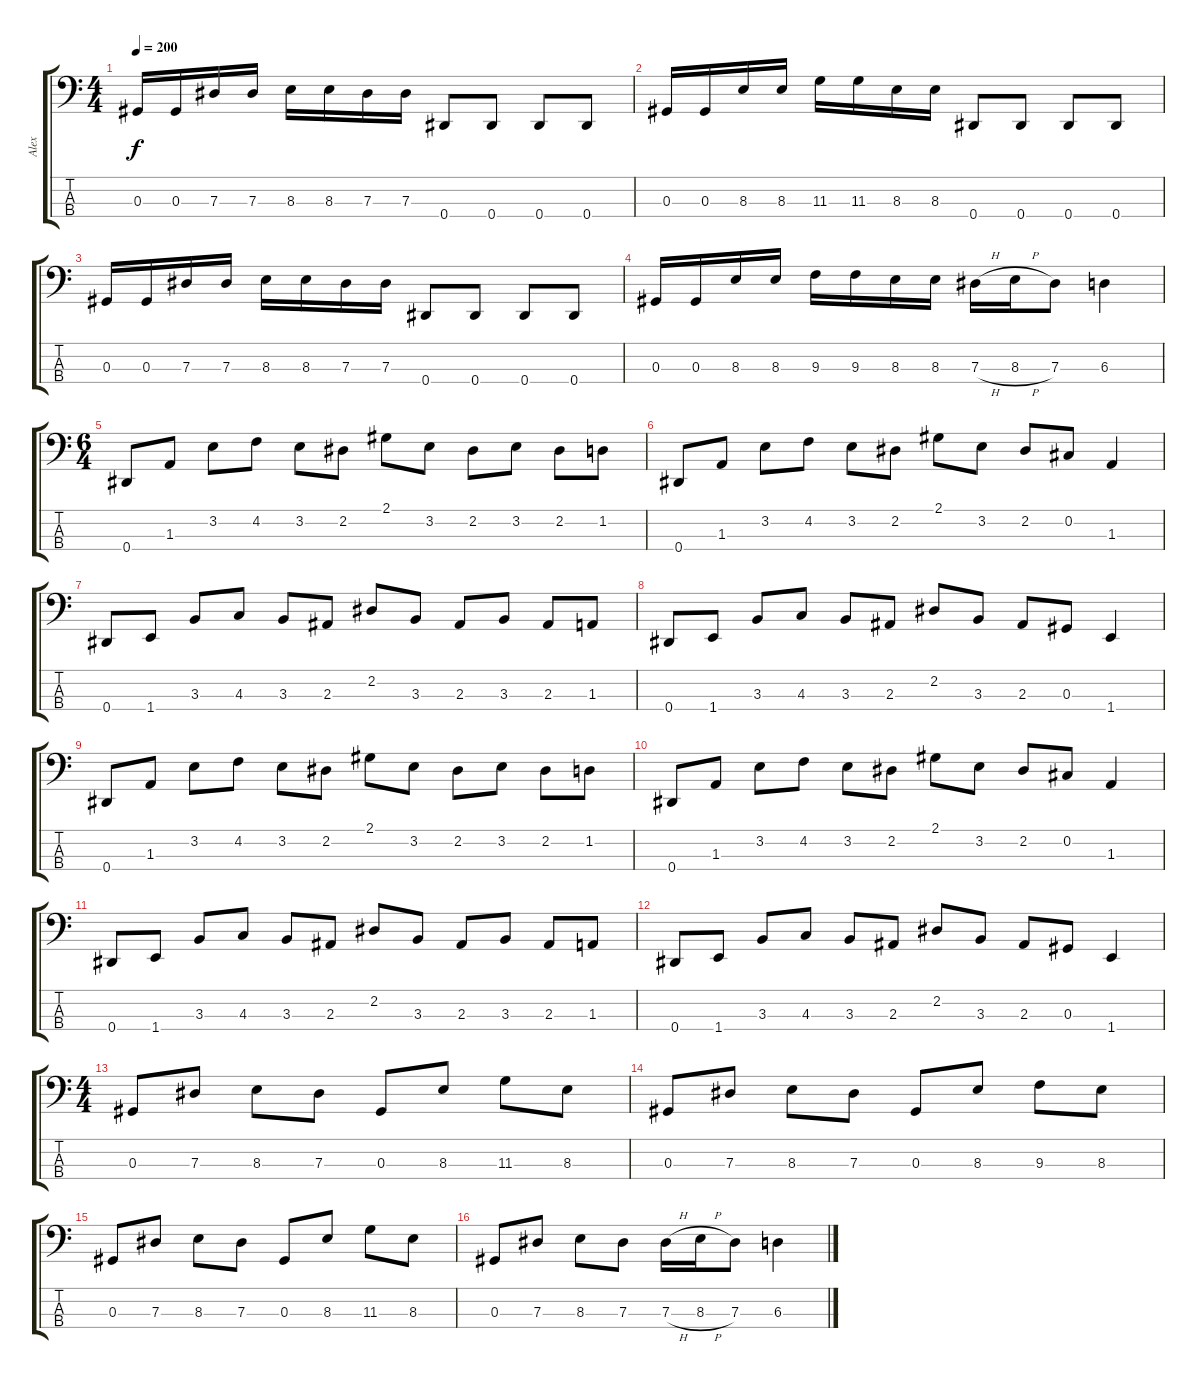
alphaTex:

\track ("Alex" "Alex") {instrument electricbasspick}
\staff {score tabs}
\tuning (Gb2 Db2 Ab1 Eb1) {hide}
\ts (4 4)
\tempo 200
\clef f4
\ks c
0.3.16{dy f} 0.3.16 7.3.16 7.3.16 8.3.16 8.3.16 7.3.16 7.3.16 0.4.8 0.4.8 0.4.8 0.4.8 |
0.3.16 0.3.16 8.3.16 8.3.16 11.3.16 11.3.16 8.3.16 8.3.16 0.4.8 0.4.8 0.4.8 0.4.8 |
0.3.16 0.3.16 7.3.16 7.3.16 8.3.16 8.3.16 7.3.16 7.3.16 0.4.8 0.4.8 0.4.8 0.4.8 |
0.3.16 0.3.16 8.3.16 8.3.16 9.3.16 9.3.16 8.3.16 8.3.16 7.3{h}.16 8.3{h}.16 7.3.8 6.3.4 |
\ts (6 4)
0.4.8 1.3.8 3.2.8 4.2.8 3.2.8 2.2.8 2.1.8 3.2.8 2.2.8 3.2.8 2.2.8 1.2.8 |
0.4.8 1.3.8 3.2.8 4.2.8 3.2.8 2.2.8 2.1.8 3.2.8 2.2.8 0.2.8 1.3.4 |
0.4.8 1.4.8 3.3.8 4.3.8 3.3.8 2.3.8 2.2.8 3.3.8 2.3.8 3.3.8 2.3.8 1.3.8 |
0.4.8 1.4.8 3.3.8 4.3.8 3.3.8 2.3.8 2.2.8 3.3.8 2.3.8 0.3.8 1.4.4 |
0.4.8 1.3.8 3.2.8 4.2.8 3.2.8 2.2.8 2.1.8 3.2.8 2.2.8 3.2.8 2.2.8 1.2.8 |
0.4.8 1.3.8 3.2.8 4.2.8 3.2.8 2.2.8 2.1.8 3.2.8 2.2.8 0.2.8 1.3.4 |
0.4.8 1.4.8 3.3.8 4.3.8 3.3.8 2.3.8 2.2.8 3.3.8 2.3.8 3.3.8 2.3.8 1.3.8 |
0.4.8 1.4.8 3.3.8 4.3.8 3.3.8 2.3.8 2.2.8 3.3.8 2.3.8 0.3.8 1.4.4 |
\ts (4 4)
0.3.8 7.3.8 8.3.8 7.3.8 0.3.8 8.3.8 11.3.8 8.3.8 |
0.3.8 7.3.8 8.3.8 7.3.8 0.3.8 8.3.8 9.3.8 8.3.8 |
0.3.8 7.3.8 8.3.8 7.3.8 0.3.8 8.3.8 11.3.8 8.3.8 |
0.3.8 7.3.8 8.3.8 7.3.8 7.3{h}.16 8.3{h}.16 7.3.8 6.3.4
